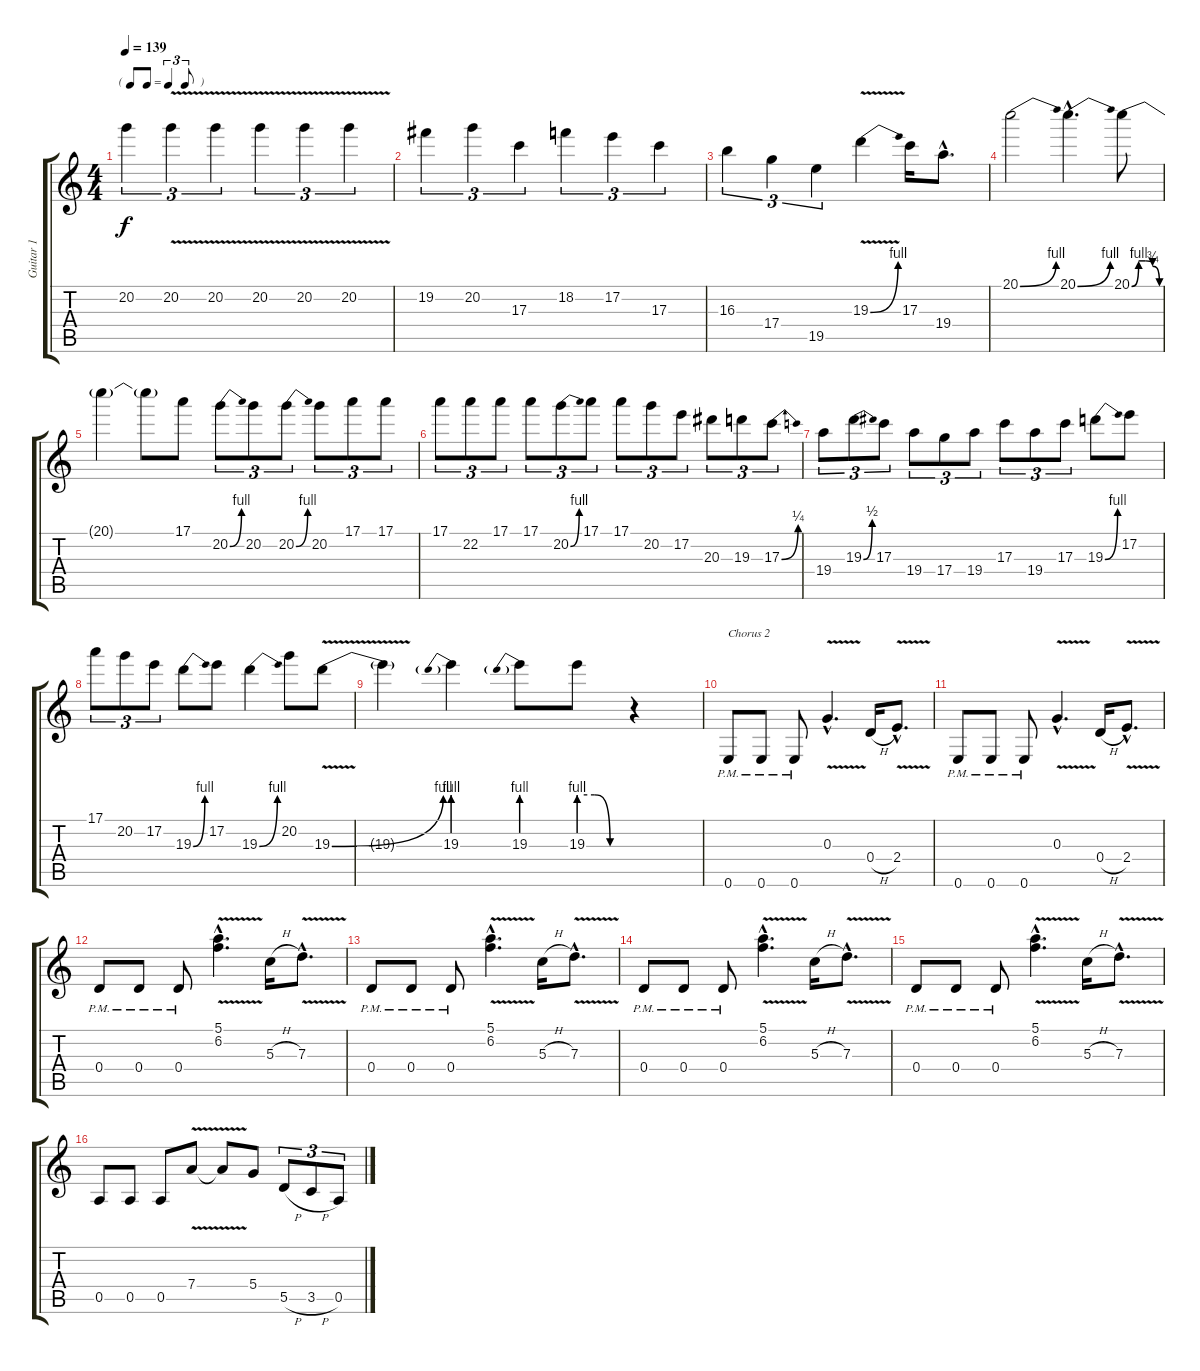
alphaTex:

\track ("Guitar 1" "Guitar 1") {instrument distortionguitar}
\staff {score tabs}
\tuning (E4 B3 G3 D3 A2 E2) {hide}
\ts (4 4)
\tf triplet8th
\tempo 139
\clef g2
\ks c
20.2{t}.4{tu (3 2) dy f} 20.2{v}.4{tu (3 2)} 20.2{v}.4{tu (3 2)} 20.2{v}.4{tu (3 2)} 20.2{v}.4{tu (3 2)} 20.2{v}.4{tu (3 2)} |
19.2.4{tu (3 2)} 20.2.4{tu (3 2)} 17.3.4{tu (3 2)} 18.2.4{tu (3 2)} 17.2.4{tu (3 2)} 17.3.4{tu (3 2)} |
16.3.4{tu (3 2)} 17.4.4{tu (3 2)} 19.5.4{tu (3 2)} 19.3{be (bend 0 0 60 4) v}.4 17.3.16 19.4{hac}.8{d} |
20.1{be (bend 0 0 60 4)}.2 20.1{be (bend 0 0 60 4) hac}.4{d} 20.1{be (custom 0 0 15 4 30 4 45 3 60 0)}.8 |
20.1{t}.4 20.1{t}.8 17.1.8 20.2{be (bend 0 0 60 4)}.8{tu (3 2)} 20.2.8{tu (3 2)} 20.2{be (bend 0 0 60 4)}.8{tu (3 2)} 20.2.8{tu (3 2)} 17.1.8{tu (3 2)} 17.1.8{tu (3 2)} |
17.1.8{tu (3 2)} 22.2.8{tu (3 2)} 17.1.8{tu (3 2)} 17.1.8{tu (3 2)} 20.2{be (bend 0 0 60 4)}.8{tu (3 2)} 17.1.8{tu (3 2)} 17.1.8{tu (3 2)} 20.2.8{tu (3 2)} 17.2.8{tu (3 2)} 20.3.8{tu (3 2)} 19.3.8{tu (3 2)} 17.3{be (bend 0 0 60 1)}.8{tu (3 2)} |
19.4.8{tu (3 2)} 19.3{be (bend 0 0 60 2)}.8{tu (3 2)} 17.3.8{tu (3 2)} 19.4.8{tu (3 2)} 17.4.8{tu (3 2)} 19.4.8{tu (3 2)} 17.3.8{tu (3 2)} 19.4.8{tu (3 2)} 17.3.8{tu (3 2)} 19.3{be (bend 0 0 60 4)}.8 17.2.8 |
17.1.8{tu (3 2)} 20.2.8{tu (3 2)} 17.2.8{tu (3 2)} 19.3{be (bend 0 0 60 4)}.8 17.2.8 19.3{be (bend 0 0 60 4)}.4 20.2.8 19.3{be (bend 0 0 60 4) v}.8 |
19.3{t}.4 19.3{be (prebend 0 4 60 4)}.4 19.3{be (prebend 0 4 60 4)}.8 19.3{be (custom 0 4 20 4 40 0 60 0)}.8 r.4 |
0.6{pm}.8{txt "Chorus 2"} 0.6{pm}.8 0.6{pm}.8 0.3{v hac}.4{d} 0.4{h}.16 2.4{v hac}.8{d} |
0.6{pm}.8 0.6{pm}.8 0.6{pm}.8 0.3{v hac}.4{d} 0.4{h}.16 2.4{v hac}.8{d} |
0.4{pm}.8 0.4{pm}.8 0.4{pm}.8 (5.1{v hac} 6.2{v hac}).4{d} 5.3{h}.16 7.3{v hac}.8{d} |
0.4{pm}.8 0.4{pm}.8 0.4{pm}.8 (5.1{v hac} 6.2{v hac}).4{d} 5.3{h}.16 7.3{v hac}.8{d} |
0.4{pm}.8 0.4{pm}.8 0.4{pm}.8 (5.1{v hac} 6.2{v hac}).4{d} 5.3{h}.16 7.3{v hac}.8{d} |
0.4{pm}.8 0.4{pm}.8 0.4{pm}.8 (5.1{v hac} 6.2{v hac}).4{d} 5.3{h}.16 7.3{v hac}.8{d} |
0.5.8 0.5.8 0.5.8 7.4{v}.8 7.4{t}.8 5.4.8 5.5{h}.8{tu (3 2)} 3.5{h}.8{tu (3 2)} 0.5.8{tu (3 2)}
